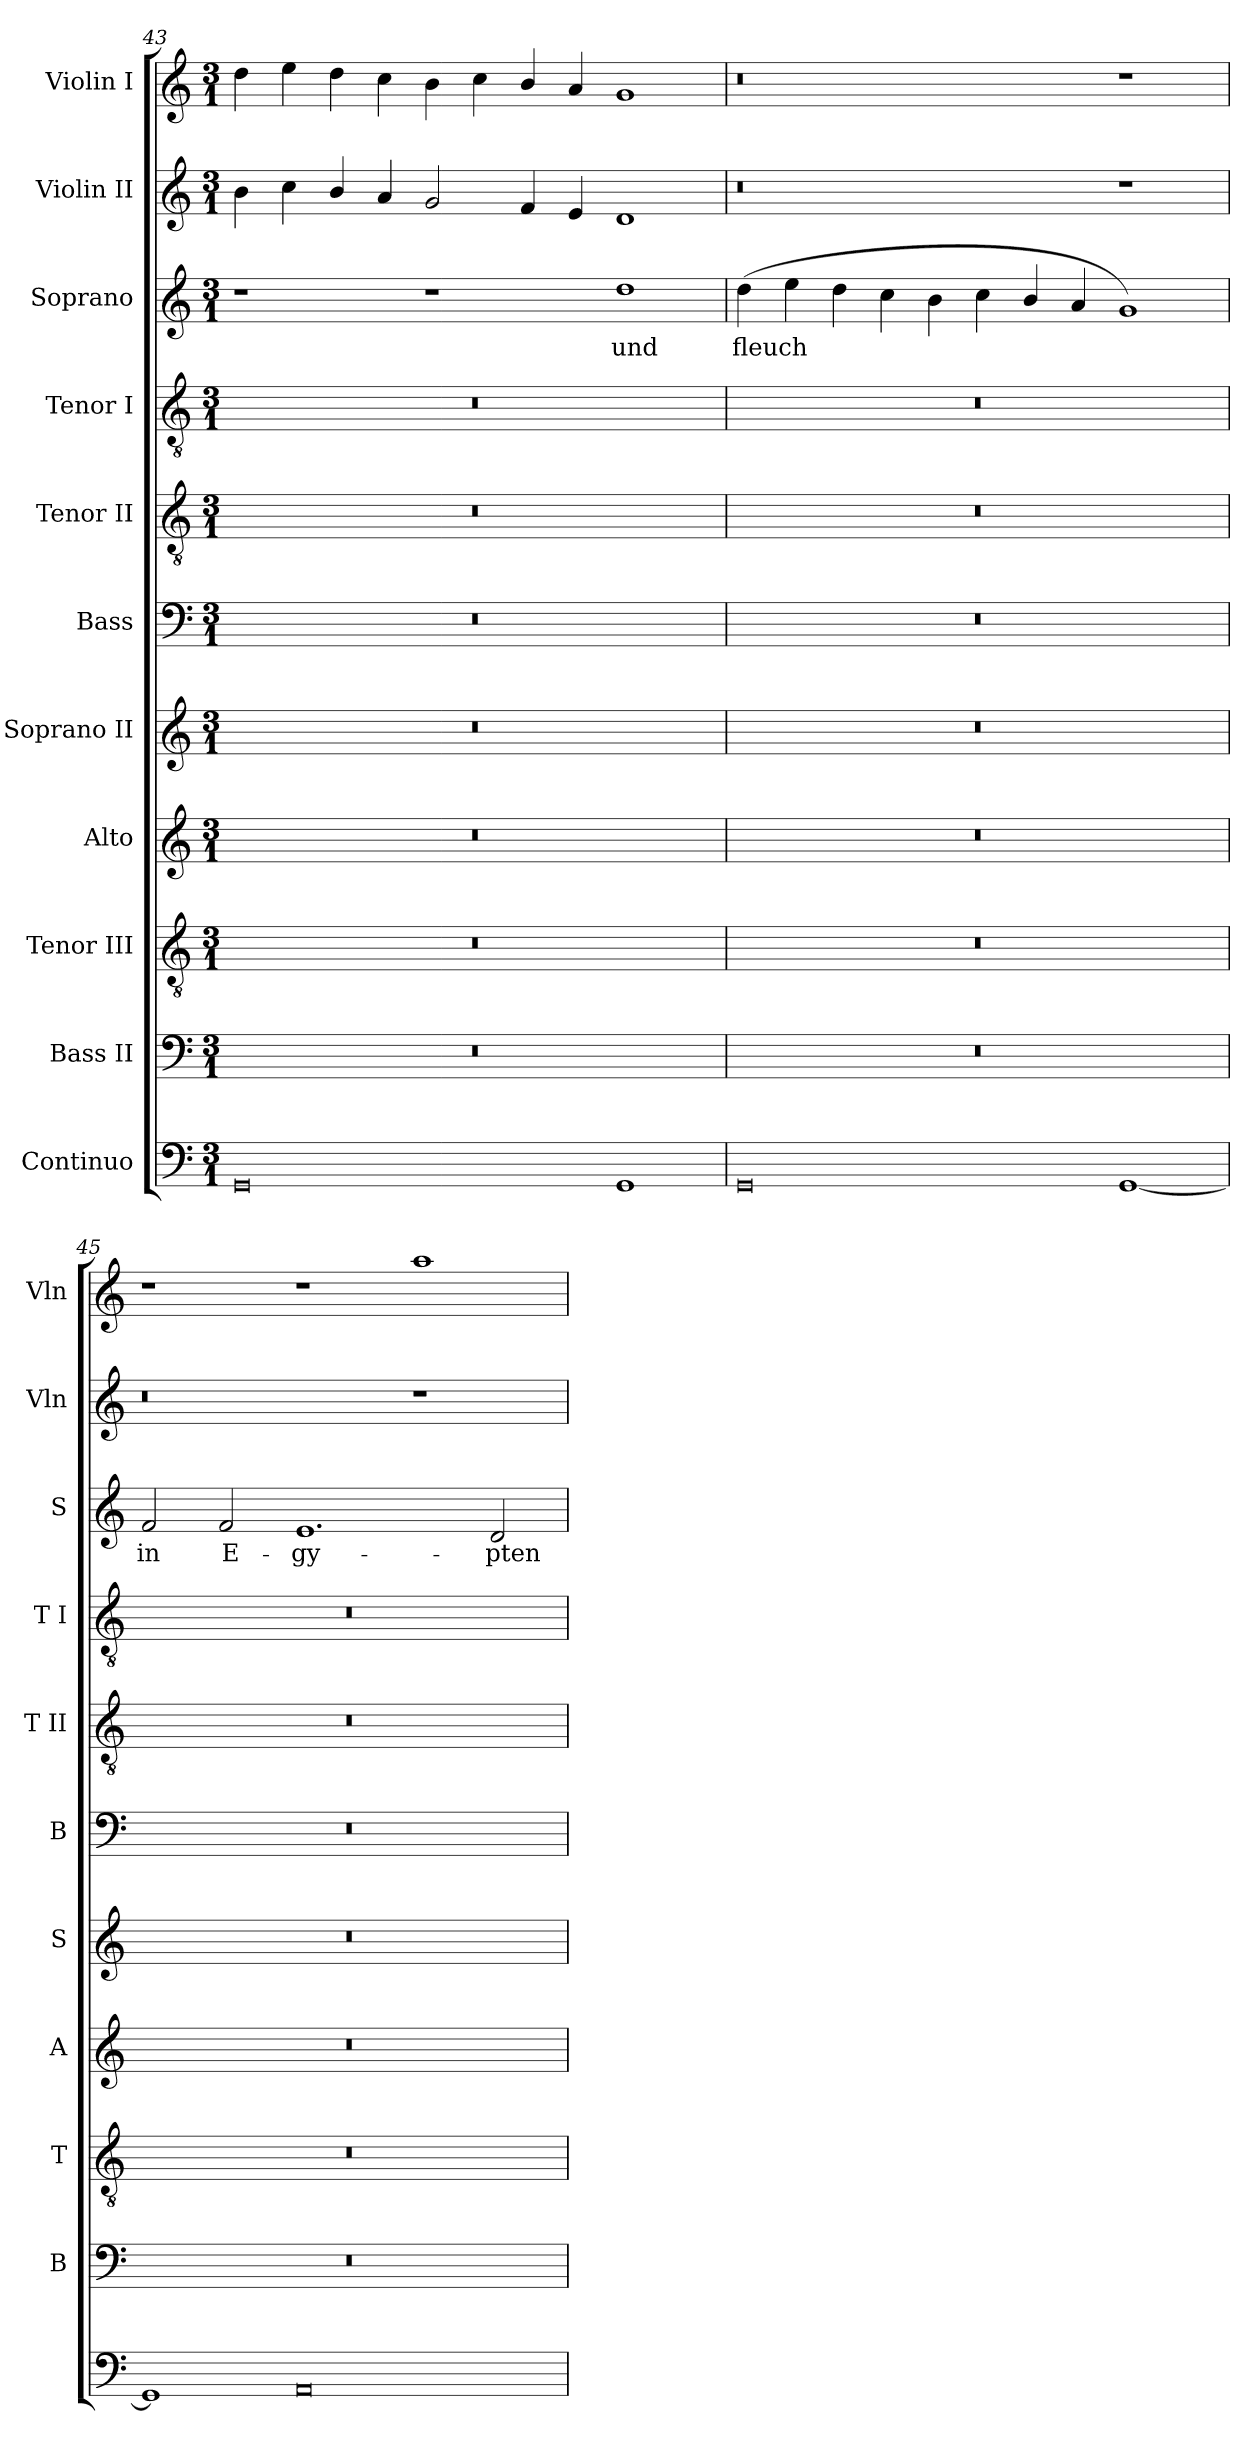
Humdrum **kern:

**kern	**kern	**kern	**kern	**kern	**kern	**kern	**kern	**kern	**text	**kern	**kern
*part11	*part10	*part9	*part8	*part7	*part6	*part5	*part4	*part3	*part3	*part2	*part1
*staff11	*staff10	*staff9	*staff8	*staff7	*staff6	*staff5	*staff4	*staff3	*staff3	*staff2	*staff1
*I"Continuo	*I"Bass II	*I"Tenor III	*I"Alto	*I"Soprano II	*I"Bass	*I"Tenor II	*I"Tenor I	*I"Soprano	*	*I"Violin II	*I"Violin I
*	*I'B	*I'T	*I'A	*I'S	*I'B	*I'T II	*I'T I	*I'S	*	*I'Vln	*I'Vln
*clefF4	*clefF4	*clefGv2	*clefG2	*clefG2	*clefF4	*clefGv2	*clefGv2	*clefG2	*	*clefG2	*clefG2
*k[]	*k[]	*k[]	*k[]	*k[]	*k[]	*k[]	*k[]	*k[]	*	*k[]	*k[]
*C:	*C:	*C:	*C:	*C:	*C:	*C:	*C:	*C:	*	*C:	*C:
*M3/1	*M3/1	*M3/1	*M3/1	*M3/1	*M3/1	*M3/1	*M3/1	*M3/1	*	*M3/1	*M3/1
=43	=43	=43	=43	=43	=43	=43	=43	=43	=43	=43	=43
0GG	0.r	0.r	0.r	0.r	0.r	0.r	0.r	1r	.	4b	4dd
.	.	.	.	.	.	.	.	.	.	4cc	4ee
.	.	.	.	.	.	.	.	.	.	4b/	4dd
.	.	.	.	.	.	.	.	.	.	4a	4cc
.	.	.	.	.	.	.	.	1r	.	2g	4b
.	.	.	.	.	.	.	.	.	.	.	4cc
.	.	.	.	.	.	.	.	.	.	4f/	4b/
.	.	.	.	.	.	.	.	.	.	4e	4a
!	!	!	!	!	!	!	!	!	!LO:LY:b	!	!
1GG	.	.	.	.	.	.	.	1dd	und	1d	1g
=44	=44	=44	=44	=44	=44	=44	=44	=44	=44	=44	=44
!	!	!	!	!	!	!	!	!	!LO:LY:b	!	!
0GG	0.r	0.r	0.r	0.r	0.r	0.r	0.r	(<4dd	fleuch	0r	0r
.	.	.	.	.	.	.	.	4ee	.	.	.
.	.	.	.	.	.	.	.	4dd	.	.	.
.	.	.	.	.	.	.	.	4cc	.	.	.
.	.	.	.	.	.	.	.	4b	.	.	.
.	.	.	.	.	.	.	.	4cc	.	.	.
.	.	.	.	.	.	.	.	4b/	.	.	.
.	.	.	.	.	.	.	.	4a	.	.	.
[1GG	.	.	.	.	.	.	.	1g)	.	1r	1r
=45	=45	=45	=45	=45	=45	=45	=45	=45	=45	=45	=45
!	!	!	!	!	!	!	!	!	!LO:LY:b	!	!
1GG]	0.r	0.r	0.r	0.r	0.r	0.r	0.r	2f	in	0r	1r
!	!	!	!	!	!	!	!	!	!LO:LY:b	!	!
.	.	.	.	.	.	.	.	2f	E-	.	.
!	!	!	!	!	!	!	!	!	!LO:LY:b	!	!
0AA	.	.	.	.	.	.	.	1.e	-gy-	.	1r
.	.	.	.	.	.	.	.	.	.	1r	1aa
!	!	!	!	!	!	!	!	!	!LO:LY:b	!	!
.	.	.	.	.	.	.	.	2d	-pten-	.	.
=	=	=	=	=	=	=	=	=	=	=	=
*-	*-	*-	*-	*-	*-	*-	*-	*-	*-	*-	*-
